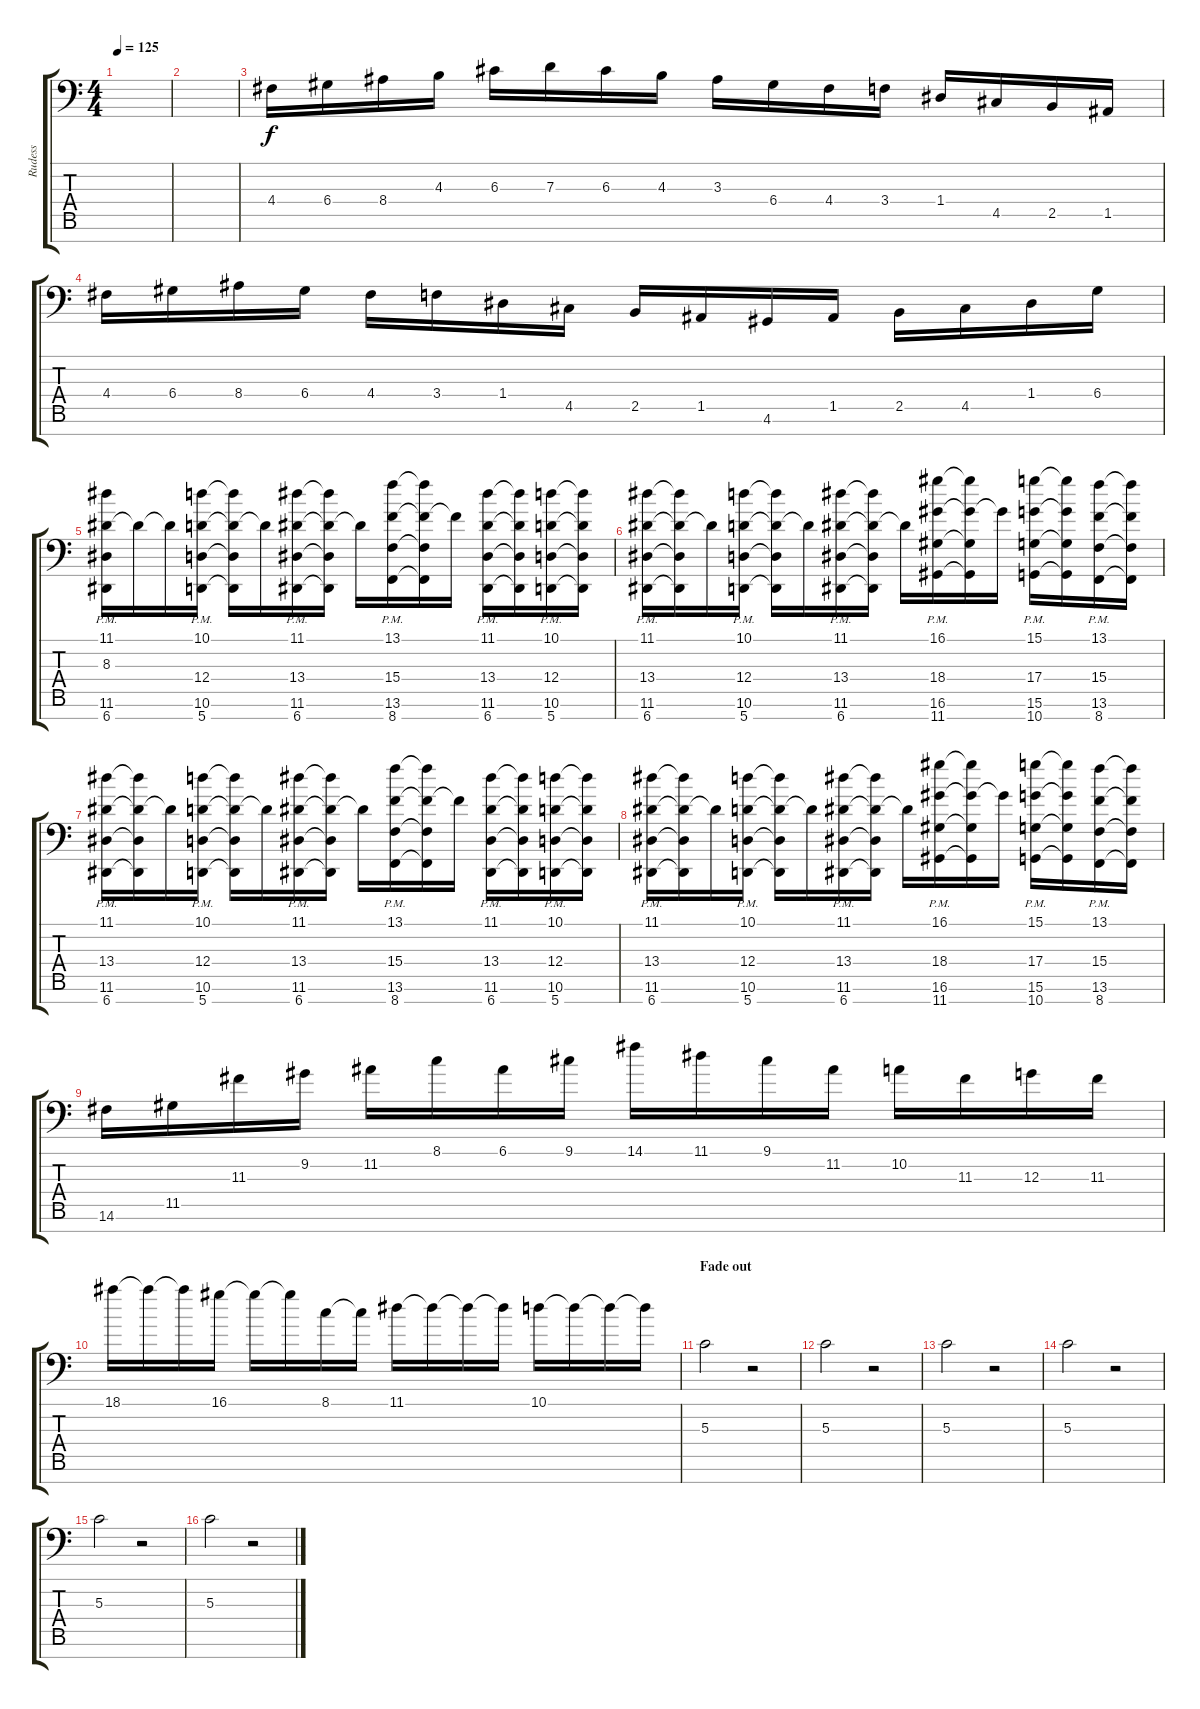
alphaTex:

\track ("Rudess" "Rudess") {instrument stringensemble1}
\staff {score tabs}
\tuning (E4 B3 G3 D3 A2 E2 A1) {hide}
\ts (4 4)
\tempo 125
\clef f4
\ks c
|
|
4.4.16 6.4.16 8.4.16 4.3.16 6.3.16 7.3.16 6.3.16 4.3.16 3.3.16 6.4.16 4.4.16 3.4.16 1.4.16 4.5.16 2.5.16 1.5.16 |
4.4.16 6.4.16 8.4.16 6.4.16 4.4.16 3.4.16 1.4.16 4.5.16 2.5.16 1.5.16 4.6.16 1.5.16 2.5.16 4.5.16 1.4.16 6.4.16 |
(11.1{pm} 8.3{pm} 11.6{pm} 6.7{pm}).16{volume 14} 8.3{t}.16 8.3{t}.16 (10.1{pm} 12.4{pm} 10.6{pm} 5.7{pm}).16 (10.1{t} 12.4{t} 10.6{t} 5.7{t}).16 12.4{t}.16 (11.1{pm} 13.4{pm} 11.6{pm} 6.7{pm}).16 (11.1{t} 13.4{t} 11.6{t} 6.7{t}).16 13.4{t}.16 (13.1{pm} 15.4{pm} 13.6{pm} 8.7{pm}).16 (13.1{t} 15.4{t} 13.6{t} 8.7{t}).16 15.4{t}.16 (11.1{pm} 13.4{pm} 11.6{pm} 6.7{pm}).16 (11.1{t} 13.4{t} 11.6{t} 6.7{t}).16 (10.1{pm} 12.4{pm} 10.6{pm} 5.7{pm}).16 (10.1{t} 12.4{t} 10.6{t} 5.7{t}).16 |
(11.1{pm} 13.4{pm} 11.6{pm} 6.7{pm}).16 (11.1{t} 13.4{t} 11.6{t} 6.7{t}).16 13.4{t}.16 (10.1{pm} 12.4{pm} 10.6{pm} 5.7{pm}).16 (10.1{t} 12.4{t} 10.6{t} 5.7{t}).16 12.4{t}.16 (11.1{pm} 13.4{pm} 11.6{pm} 6.7{pm}).16 (11.1{t} 13.4{t} 11.6{t} 6.7{t}).16 13.4{t}.16 (16.1{pm} 18.4{pm} 16.6{pm} 11.7{pm}).16 (16.1{t} 18.4{t} 16.6{t} 11.7{t}).16 18.4{t}.16 (15.1{pm} 17.4{pm} 15.6{pm} 10.7{pm}).16 (15.1{t} 17.4{t} 15.6{t} 10.7{t}).16 (13.1{pm} 15.4{pm} 13.6{pm} 8.7{pm}).16 (13.1{t} 15.4{t} 13.6{t} 8.7{t}).16 |
(11.1{pm} 13.4{pm} 11.6{pm} 6.7{pm}).16 (11.1{t} 13.4{t} 11.6{t} 6.7{t}).16 13.4{t}.16 (10.1{pm} 12.4{pm} 10.6{pm} 5.7{pm}).16 (10.1{t} 12.4{t} 10.6{t} 5.7{t}).16 12.4{t}.16 (11.1{pm} 13.4{pm} 11.6{pm} 6.7{pm}).16 (11.1{t} 13.4{t} 11.6{t} 6.7{t}).16 13.4{t}.16 (13.1{pm} 15.4{pm} 13.6{pm} 8.7{pm}).16 (13.1{t} 15.4{t} 13.6{t} 8.7{t}).16 15.4{t}.16 (11.1{pm} 13.4{pm} 11.6{pm} 6.7{pm}).16 (11.1{t} 13.4{t} 11.6{t} 6.7{t}).16 (10.1{pm} 12.4{pm} 10.6{pm} 5.7{pm}).16 (10.1{t} 12.4{t} 10.6{t} 5.7{t}).16 |
(11.1{pm} 13.4{pm} 11.6{pm} 6.7{pm}).16 (11.1{t} 13.4{t} 11.6{t} 6.7{t}).16 13.4{t}.16 (10.1{pm} 12.4{pm} 10.6{pm} 5.7{pm}).16 (10.1{t} 12.4{t} 10.6{t} 5.7{t}).16 12.4{t}.16 (11.1{pm} 13.4{pm} 11.6{pm} 6.7{pm}).16 (11.1{t} 13.4{t} 11.6{t} 6.7{t}).16 13.4{t}.16 (16.1{pm} 18.4{pm} 16.6{pm} 11.7{pm}).16 (16.1{t} 18.4{t} 16.6{t} 11.7{t}).16 18.4{t}.16 (15.1{pm} 17.4{pm} 15.6{pm} 10.7{pm}).16 (15.1{t} 17.4{t} 15.6{t} 10.7{t}).16 (13.1{pm} 15.4{pm} 13.6{pm} 8.7{pm}).16 (13.1{t} 15.4{t} 13.6{t} 8.7{t}).16 |
14.6.16 11.5.16 11.3.16 9.2.16 11.2.16 8.1.16 6.1.16 9.1.16 14.1.16 11.1.16 9.1.16 11.2.16 10.2.16 11.3.16 12.3.16 11.3.16 |
18.1.16 18.1{t}.16 18.1{t}.16 16.1.16 16.1{t}.16 16.1{t}.16 8.1.16 8.1{t}.16 11.1.16 11.1{t}.16 11.1{t}.16 11.1{t}.16 10.1.16 10.1{t}.16 10.1{t}.16 10.1{t}.16 |
\section ("" "Fade out")
5.3.2 r.2 |
5.3.2 r.2 |
5.3.2 r.2 |
5.3.2 r.2 |
5.3.2 r.2 |
5.3.2 r.2
